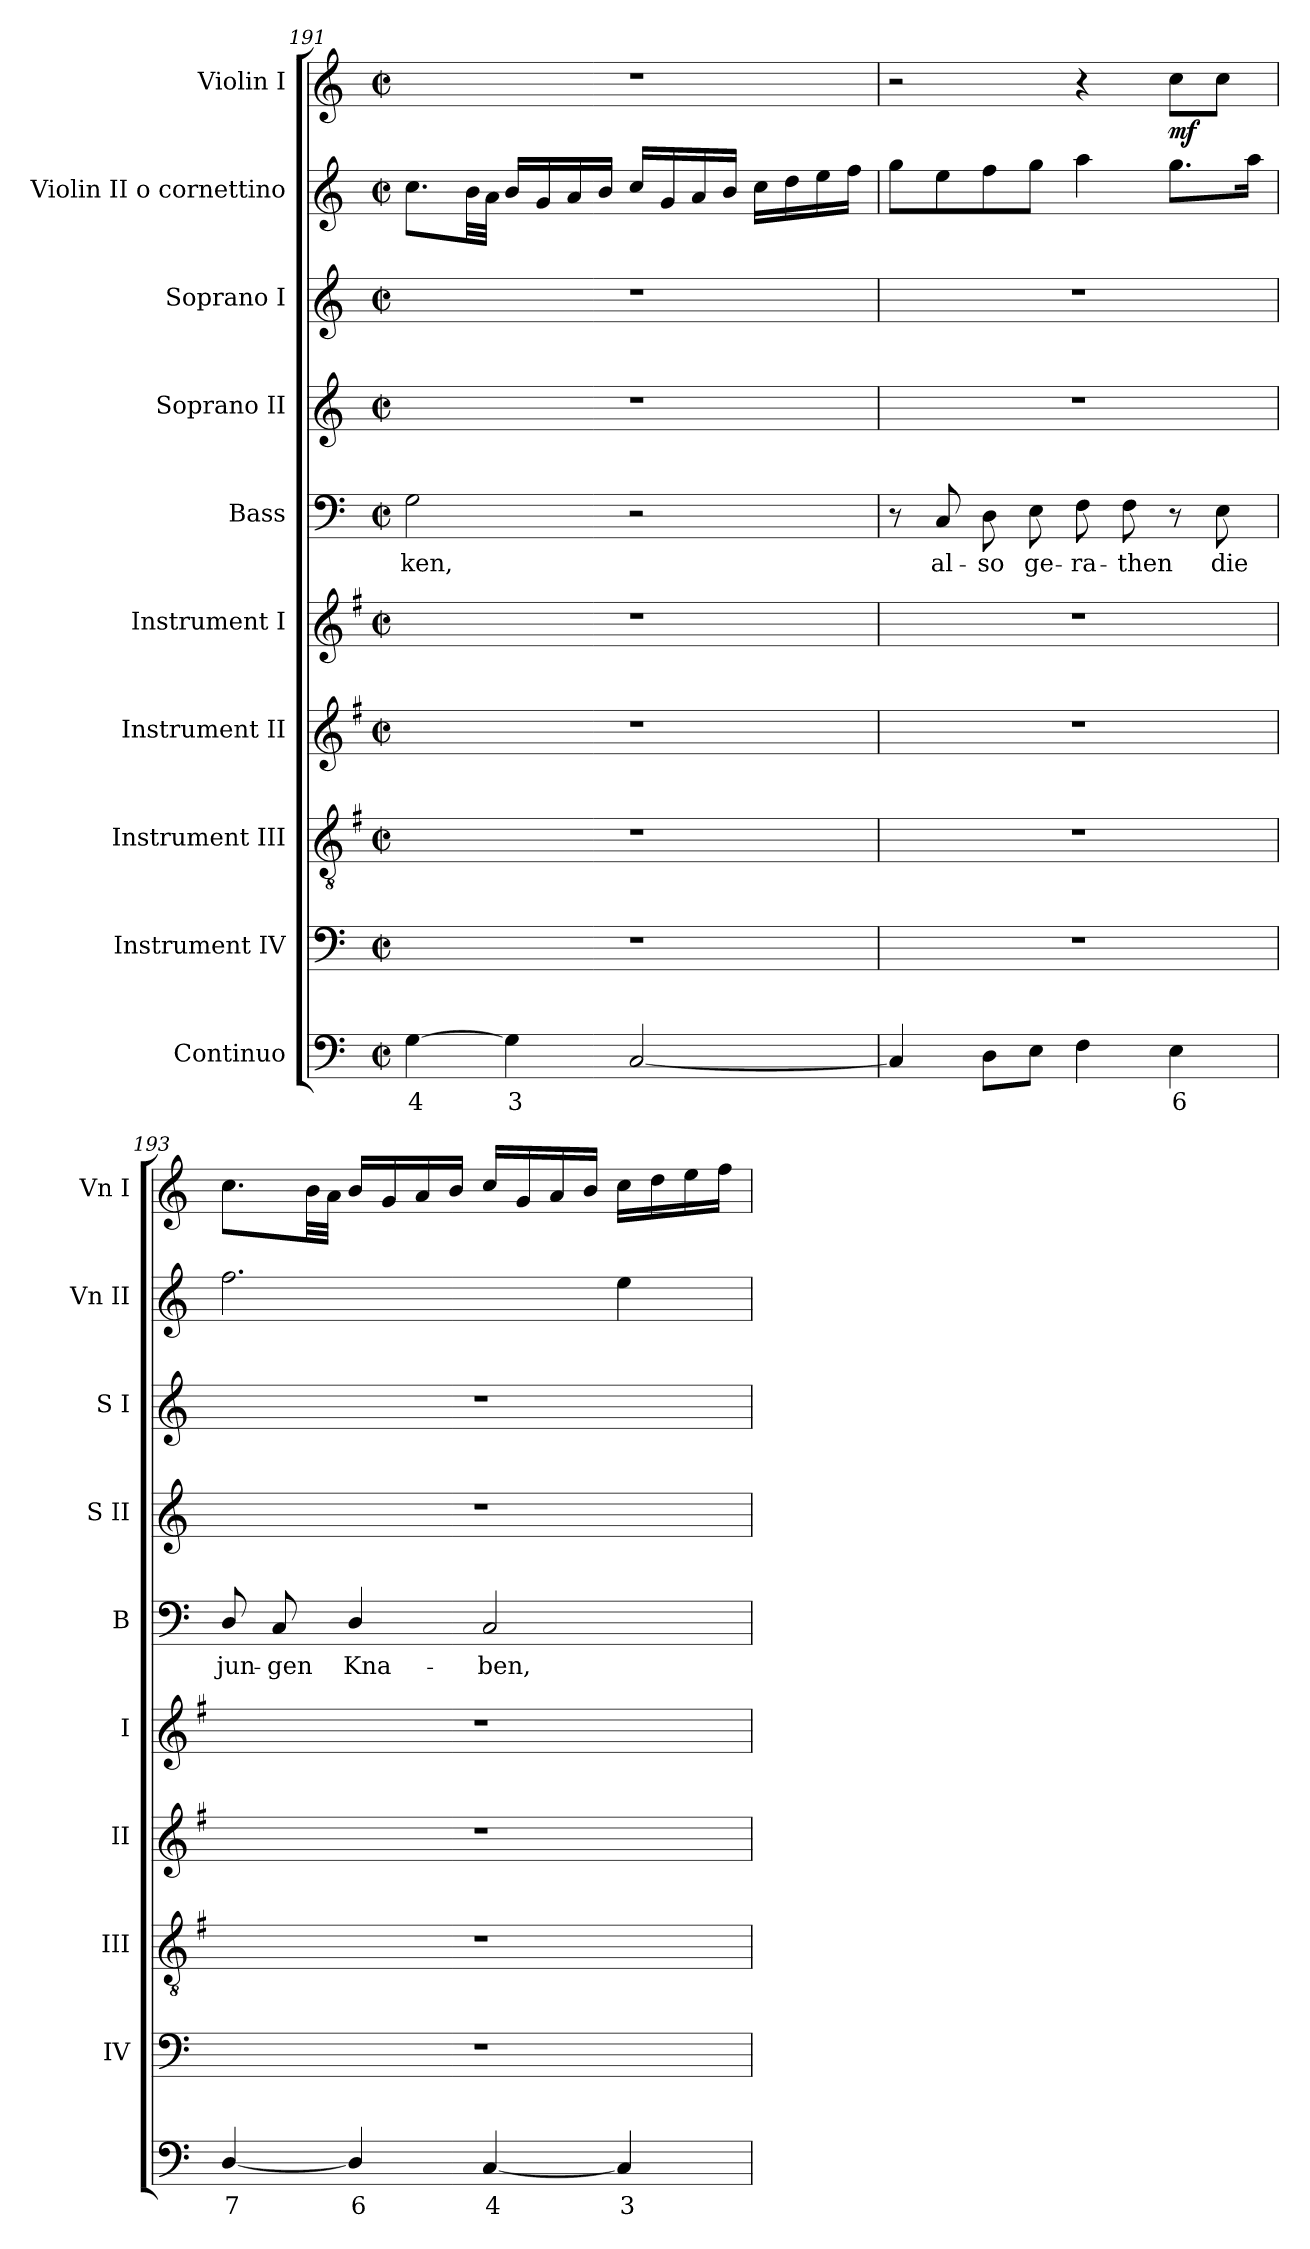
**kern	**text	**kern	**kern	**kern	**kern	**kern	**text	**kern	**kern	**kern	**kern	**dynam
*part10	*part10	*part9	*part8	*part7	*part6	*part5	*part5	*part4	*part3	*part2	*part1	*part1
*staff10	*staff10	*staff9	*staff8	*staff7	*staff6	*staff5	*staff5	*staff4	*staff3	*staff2	*staff1	*staff1
*I"Continuo	*	*I"Instrument IV	*I"Instrument III	*I"Instrument II	*I"Instrument I	*I"Bass	*	*I"Soprano II	*I"Soprano I	*I"Violin II o cornettino	*I"Violin I	*
*	*	*I'IV	*I'III	*I'II	*I'I	*I'B	*	*I'S II	*I'S I	*I'Vn II	*I'Vn I	*
!!LO:LB:g=z
*clefF4	*	*clefF4	*clefGv2	*clefG2	*clefG2	*clefF4	*	*clefG2	*clefG2	*clefG2	*clefG2	*
*	*	*	*ITrd4c7	*ITrd4c7	*ITrd4c7	*	*	*	*	*	*	*
*k[]	*	*k[]	*k[]	*k[]	*k[]	*k[]	*	*k[]	*k[]	*k[]	*k[]	*
*C:	*	*C:	*C:	*C:	*C:	*C:	*	*C:	*C:	*C:	*C:	*
*M2/2	*	*M2/2	*M2/2	*M2/2	*M2/2	*M2/2	*	*M2/2	*M2/2	*M2/2	*M2/2	*
*met(c|)	*	*met(c|)	*met(c|)	*met(c|)	*met(c|)	*met(c|)	*	*met(c|)	*met(c|)	*met(c|)	*met(c|)	*
=191	=191	=191	=191	=191	=191	=191	=191	=191	=191	=191	=191	=191
!	!LO:LY:b	!	!	!	!	!	!LO:LY:b	!	!	!	!	!
[4G	4	1r	1r	1r	1r	2G	-ken,	1r	1r	8.ccL	1r	.
.	.	.	.	.	.	.	.	.	.	32bLL	.	.
.	.	.	.	.	.	.	.	.	.	32aJJJ	.	.
!	!LO:LY:b	!	!	!	!	!	!	!	!	!	!	!
4G]	3	.	.	.	.	.	.	.	.	16bLL	.	.
.	.	.	.	.	.	.	.	.	.	16g	.	.
.	.	.	.	.	.	.	.	.	.	16a	.	.
.	.	.	.	.	.	.	.	.	.	16bJJ	.	.
[2C	.	.	.	.	.	2r	.	.	.	16ccLL	.	.
.	.	.	.	.	.	.	.	.	.	16g	.	.
.	.	.	.	.	.	.	.	.	.	16a	.	.
.	.	.	.	.	.	.	.	.	.	16bJJ	.	.
.	.	.	.	.	.	.	.	.	.	16ccLL	.	.
.	.	.	.	.	.	.	.	.	.	16dd	.	.
.	.	.	.	.	.	.	.	.	.	16ee	.	.
.	.	.	.	.	.	.	.	.	.	16ffJJ	.	.
=192	=192	=192	=192	=192	=192	=192	=192	=192	=192	=192	=192	=192
4C]	.	1r	1r	1r	1r	8r	.	1r	1r	8ggL	2r	.
!	!	!	!	!	!	!	!LO:LY:b	!	!	!	!	!
.	.	.	.	.	.	8C	al-	.	.	8ee	.	.
!	!	!	!	!	!	!	!LO:LY:b	!	!	!	!	!
8DL	.	.	.	.	.	8D	-so	.	.	8ff	.	.
!	!	!	!	!	!	!	!LO:LY:b	!	!	!	!	!
8EJ	.	.	.	.	.	8E	ge-	.	.	8ggJ	.	.
!	!	!	!	!	!	!	!LO:LY:b	!	!	!	!	!
4F	.	.	.	.	.	8F	-ra-	.	.	4aa	4r	.
!	!	!	!	!	!	!	!LO:LY:b	!	!	!	!	!
.	.	.	.	.	.	8F	-then	.	.	.	.	.
!	!LO:LY:b	!	!	!	!	!	!	!	!	!	!	!LO:DY:b
4E	6	.	.	.	.	8r	.	.	.	8.ggL	8ccL	mf
!	!	!	!	!	!	!	!LO:LY:b	!	!	!	!	!
.	.	.	.	.	.	8E	die	.	.	.	8ccJ	.
.	.	.	.	.	.	.	.	.	.	16aaJ	.	.
=193	=193	=193	=193	=193	=193	=193	=193	=193	=193	=193	=193	=193
!	!LO:LY:b	!	!	!	!	!	!LO:LY:b	!	!	!	!	!
[4D/	7	1r	1r	1r	1r	8D/	jun-	1r	1r	2.ff	8.ccL	.
!	!	!	!	!	!	!	!LO:LY:b	!	!	!	!	!
.	.	.	.	.	.	8C	-gen	.	.	.	.	.
.	.	.	.	.	.	.	.	.	.	.	32bLL	.
.	.	.	.	.	.	.	.	.	.	.	32aJJJ	.
!	!LO:LY:b	!	!	!	!	!	!LO:LY:b	!	!	!	!	!
4D/]	6	.	.	.	.	4D/	Kna-	.	.	.	16bLL	.
.	.	.	.	.	.	.	.	.	.	.	16g	.
.	.	.	.	.	.	.	.	.	.	.	16a	.
.	.	.	.	.	.	.	.	.	.	.	16bJJ	.
!	!LO:LY:b	!	!	!	!	!	!LO:LY:b	!	!	!	!	!
[4C	4	.	.	.	.	2C	-ben,	.	.	.	16ccLL	.
.	.	.	.	.	.	.	.	.	.	.	16g	.
.	.	.	.	.	.	.	.	.	.	.	16a	.
.	.	.	.	.	.	.	.	.	.	.	16bJJ	.
!	!LO:LY:b	!	!	!	!	!	!	!	!	!	!	!
4C]	3	.	.	.	.	.	.	.	.	4ee	16ccLL	.
.	.	.	.	.	.	.	.	.	.	.	16dd	.
.	.	.	.	.	.	.	.	.	.	.	16ee	.
.	.	.	.	.	.	.	.	.	.	.	16ffJJ	.
=	=	=	=	=	=	=	=	=	=	=	=	=
*-	*-	*-	*-	*-	*-	*-	*-	*-	*-	*-	*-	*-
